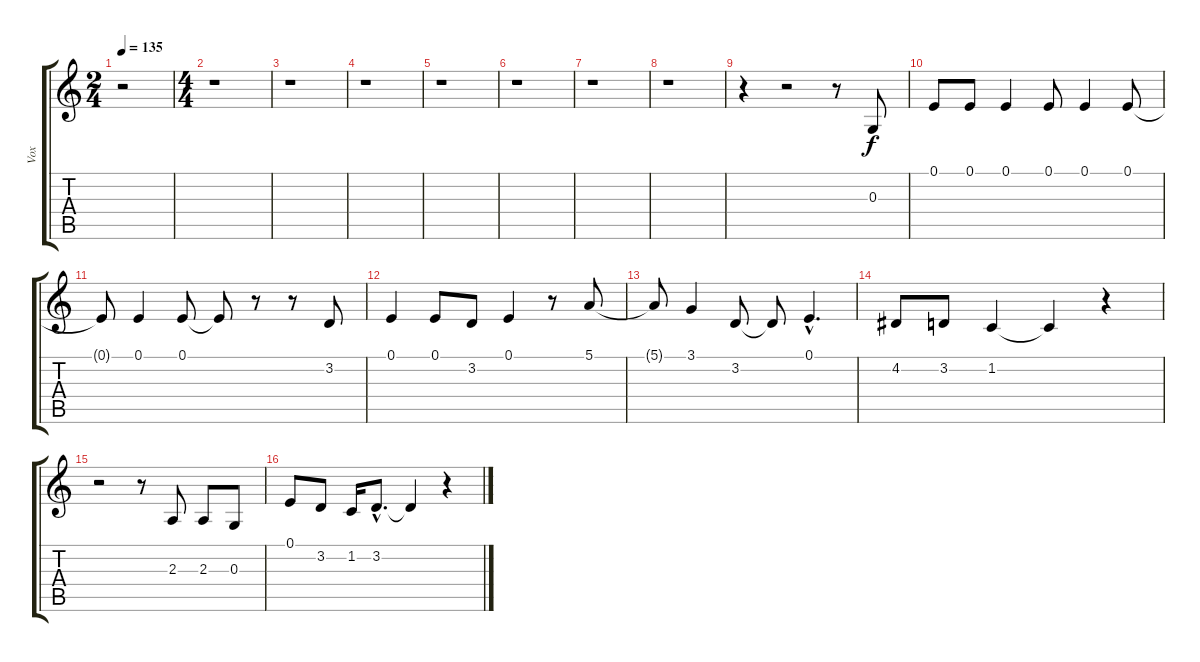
\track ("Vox" "Vox") {instrument tenorsax}
\staff {score tabs}
\tuning (E4 B3 G3 D3 A2 E2) {hide}
\ts (2 4)
\tempo 135
\clef g2
\ks c
r.2{dy f instrument tenorsax} |
\ts (4 4)
r.1 |
r.1 |
r.1 |
r.1 |
r.1 |
r.1 |
r.1 |
r.4 r.2 r.8 0.3.8 |
0.1.8 0.1.8 0.1.4 0.1.8 0.1.4 0.1.8 |
0.1{t}.8 0.1.4 0.1.8 0.1{t}.8 r.8 r.8 3.2.8 |
0.1.4 0.1.8 3.2.8 0.1.4 r.8 5.1.8 |
5.1{t}.8 3.1.4 3.2.8 3.2{t}.8 0.1{hac}.4{d} |
4.2.8 3.2.8 1.2.4 1.2{t}.4 r.4 |
r.2 r.8 2.3.8 2.3.8 0.3.8 |
0.1.8 3.2.8 1.2.16 3.2{hac}.8{d} 3.2{t}.4 r.4
